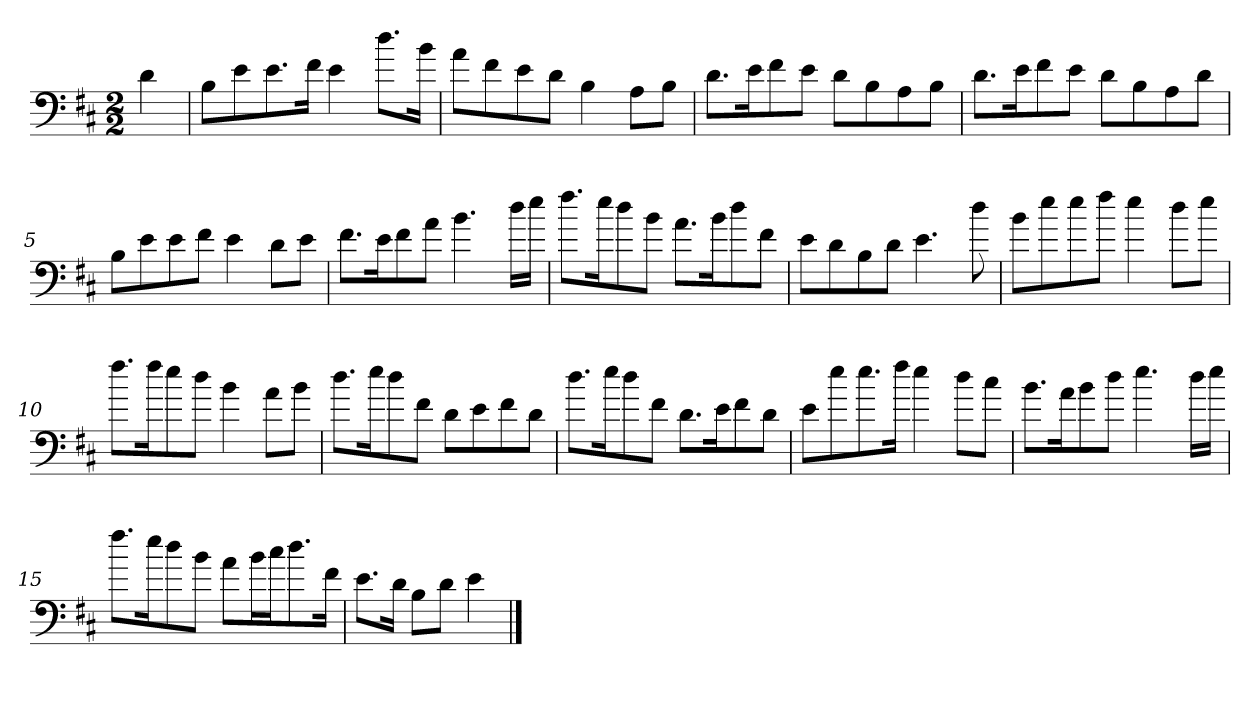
**kern
*part1
*staff1
*clefF4
*k[f#c#]
*D:
*M2/2
=
4d
=1
8B\L
8e\
8.e\
16f#\Jk
4e
8.dd\L
16b\Jk
=2
8a\L
8f#\
8e\
8d\J
4B
8A\L
8B\J
=3
8.d\L
16e\K
8f#\
8e\J
8d\L
8B\
8A\
8B\J
=4
8.d\L
16e\K
8f#\
8e\J
8d\L
8B\
8A\
8d\J
=5
8B\L
8e\
8e\
8f#\J
4e
8d\L
8e\J
=6
8.f#\L
16e\K
8f#\
8a\J
4.b
16dd\LL
16ee\JJ
=7
8.ff#\L
16ee\K
8dd\
8b\J
8.a\L
16b\K
8dd\
8f#\J
=8
8e\L
8d\
8B\
8d\J
4.e
8dd
=9
8b\L
8ee\
8ee\
8ff#\J
4ee
8dd\L
8ee\J
=10
8.ff#\L
16ff#\K
8ee\
8dd\J
4b
8a\L
8b\J
=11
8.dd\L
16ee\K
8dd\
8f#\J
8d\L
8e\
8f#\
8d\J
=12
8.dd\L
16ee\K
8dd\
8f#\J
8.d\L
16e\K
8f#\
8d\J
=13
8e\L
8ee\
8.ee\
16ff#\Jk
4ee
8dd\L
8cc#\J
=14
8.b\L
16a\K
8b\
8dd\J
4.ee
16dd\LL
16ee\JJ
=15
8.ff#\L
16ee\K
8dd\
8b\J
8a\L
16b\L
16cc#\J
8.dd\
16f#\Jk
=16
8.e\L
16d\Jk
8B\L
8d\J
4e
==
*-
